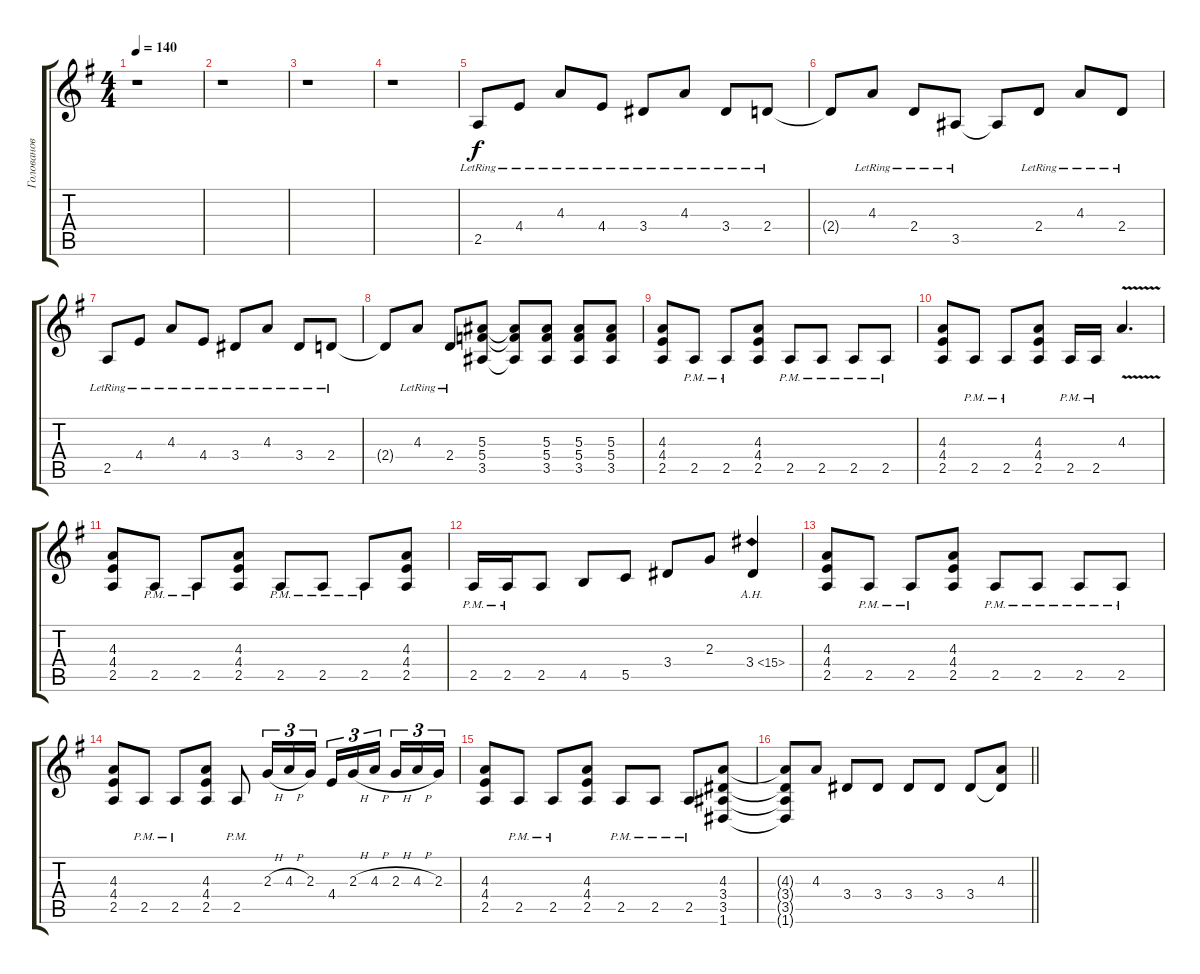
\track ("Голованов" "Голованов") {instrument distortionguitar}
\staff {score tabs}
\tuning (D4 A3 F3 C3 G2 D2) {hide}
\ts (4 4)
\tempo 140
\clef g2
\ks g
r.1{dy f instrument distortionguitar} |
r.1 |
r.1 |
r.1 |
2.5{lr}.8 4.4{lr}.8 4.3{lr}.8 4.4{lr}.8 3.4{lr}.8 4.3{lr}.8 3.4{lr}.8 2.4{lr}.8 |
2.4{t}.8 4.3{lr}.8 2.4{lr}.8 3.5{lr}.8 3.5{t}.8 2.4{lr}.8 4.3{lr}.8 2.4{lr}.8 |
2.5{lr}.8 4.4{lr}.8 4.3{lr}.8 4.4{lr}.8 3.4{lr}.8 4.3{lr}.8 3.4{lr}.8 2.4{lr}.8 |
2.4{t}.8 4.3{lr}.8 2.4{lr}.8 (5.3 5.4 3.5).8 (5.3{t} 5.4{t} 3.5{t}).8 (5.3 5.4 3.5).8 (5.3 5.4 3.5).8 (5.3 5.4 3.5).8 |
(4.3 4.4 2.5).8 2.5{pm}.8 2.5{pm}.8 (4.3 4.4 2.5).8 2.5{pm}.8 2.5{pm}.8 2.5{pm}.8 2.5{pm}.8 |
(4.3 4.4 2.5).8 2.5{pm}.8 2.5{pm}.8 (4.3 4.4 2.5).8 2.5{pm}.16 2.5{pm}.16 4.3{v}.4{d} |
(4.3 4.4 2.5).8 2.5{pm}.8 2.5{pm}.8 (4.3 4.4 2.5).8 2.5{pm}.8 2.5{pm}.8 2.5{pm}.8 (4.3 4.4 2.5).8 |
2.5{pm}.16 2.5{pm}.16 2.5.8 4.5.8 5.5.8 3.4.8 2.3.8 3.4{ah 12}.4 |
(4.3 4.4 2.5).8 2.5{pm}.8 2.5{pm}.8 (4.3 4.4 2.5).8 2.5{pm}.8 2.5{pm}.8 2.5{pm}.8 2.5{pm}.8 |
(4.3 4.4 2.5).8 2.5{pm}.8 2.5{pm}.8 (4.3 4.4 2.5).8 2.5{pm}.8 2.3{h}.16{tu (3 2)} 4.3{h}.16{tu (3 2)} 2.3.16{tu (3 2)} 4.4.16{tu (3 2)} 2.3{h}.16{tu (3 2)} 4.3{h}.16{tu (3 2) beam splitsecondary} 2.3{h}.16{tu (3 2)} 4.3{h}.16{tu (3 2)} 2.3.16{tu (3 2)} |
(4.3 4.4 2.5).8 2.5{pm}.8 2.5{pm}.8 (4.3 4.4 2.5).8 2.5{pm}.8 2.5{pm}.8 2.5{pm}.8 (4.3 3.4 3.5 1.6).8 |
\barLineRight lightlight
(4.3{t} 3.4{t} 3.5{t} 1.6{t}).8 4.3.8 3.4.8 3.4.8 3.4.8 3.4.8 3.4.8 (4.3 3.4{t}).8
